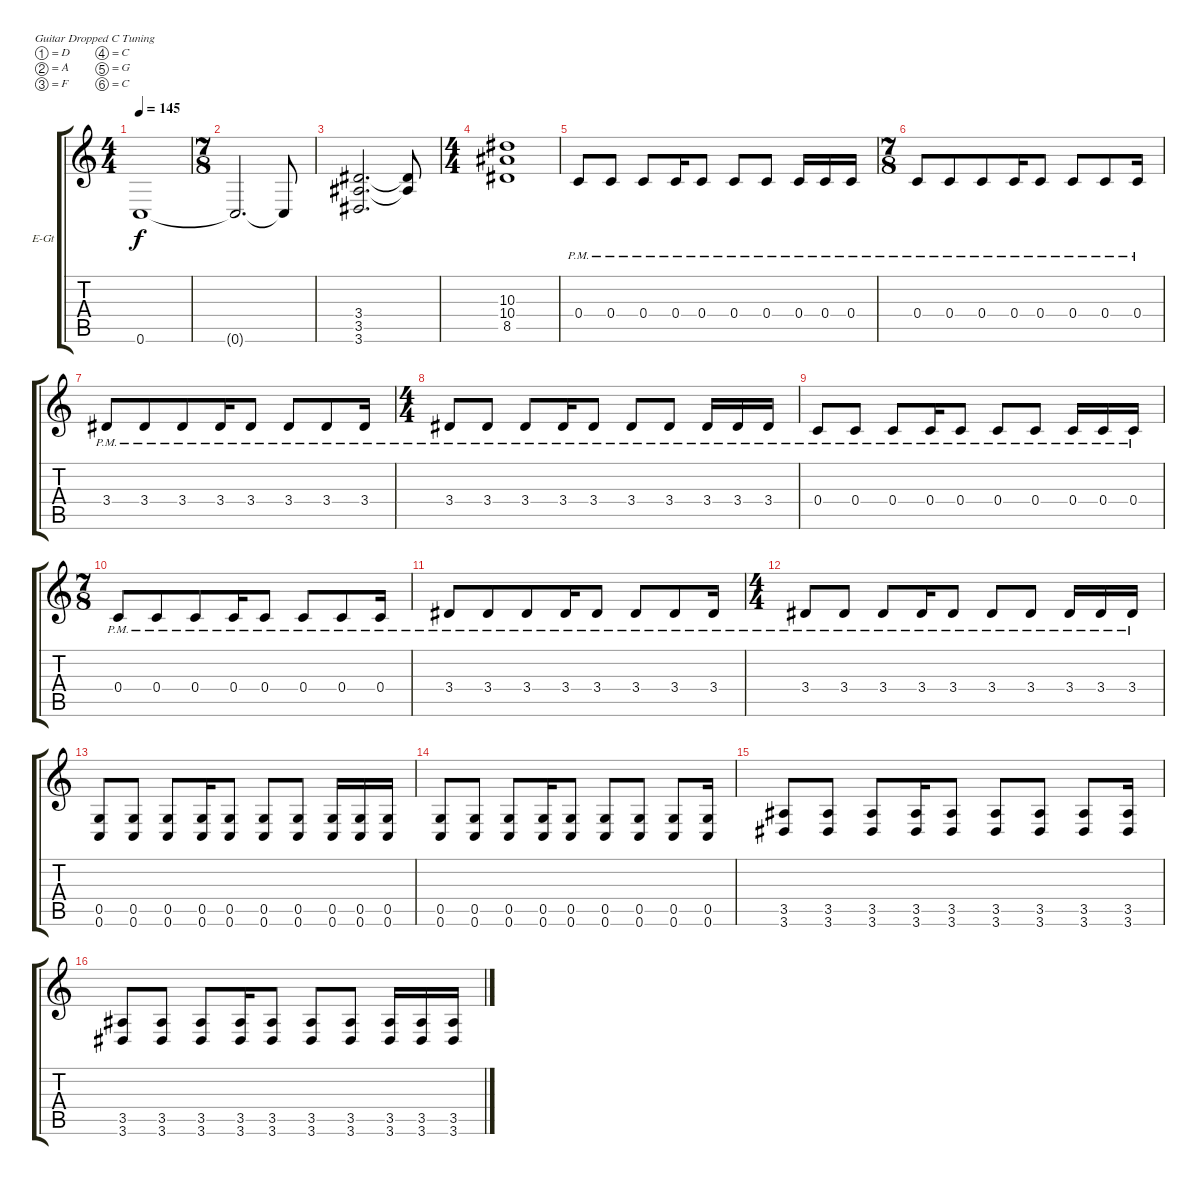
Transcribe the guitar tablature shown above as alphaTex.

\defaultSystemsLayout 4
\bracketExtendMode groupsimilarinstruments
\firstSystemTrackNameOrientation horizontal
\otherSystemsTrackNameOrientation horizontal
\track ("Electric Guitar" "E-Gt") {instrument overdrivenguitar}
\staff {score tabs}
\tuning (D4 A3 F3 C3 G2 C2)
\ts (4 4)
\tempo 145
\clef g2
\ks c
0.6.1{dy f} |
\ts (7 8)
0.6{t}.2{d} 0.6{t}.8 |
(3.4 3.5 3.6).2{d} (3.4{t} 3.5{t}).8 |
\ts (4 4)
(10.3 10.4 8.5).1 |
0.4{pm}.8 0.4{pm}.8 0.4{pm}.8 0.4{pm}.16 0.4{pm}.8 0.4{pm}.8 0.4{pm}.8 0.4{pm}.16 0.4{pm}.16 0.4{pm}.16 |
\ts (7 8)
0.4{pm}.8 0.4{pm}.8 0.4{pm}.8 0.4{pm}.16 0.4{pm}.8 0.4{pm}.8 0.4{pm}.8 0.4{pm}.16 |
3.4{pm}.8 3.4{pm}.8 3.4{pm}.8 3.4{pm}.16 3.4{pm}.8 3.4{pm}.8 3.4{pm}.8 3.4{pm}.16 |
\ts (4 4)
3.4{pm}.8 3.4{pm}.8 3.4{pm}.8 3.4{pm}.16 3.4{pm}.8 3.4{pm}.8 3.4{pm}.8 3.4{pm}.16 3.4{pm}.16 3.4{pm}.16 |
0.4{pm}.8 0.4{pm}.8 0.4{pm}.8 0.4{pm}.16 0.4{pm}.8 0.4{pm}.8 0.4{pm}.8 0.4{pm}.16 0.4{pm}.16 0.4{pm}.16 |
\ts (7 8)
0.4{pm}.8 0.4{pm}.8 0.4{pm}.8 0.4{pm}.16 0.4{pm}.8 0.4{pm}.8 0.4{pm}.8 0.4{pm}.16 |
3.4{pm}.8 3.4{pm}.8 3.4{pm}.8 3.4{pm}.16 3.4{pm}.8 3.4{pm}.8 3.4{pm}.8 3.4{pm}.16 |
\ts (4 4)
3.4{pm}.8 3.4{pm}.8 3.4{pm}.8 3.4{pm}.16 3.4{pm}.8 3.4{pm}.8 3.4{pm}.8 3.4{pm}.16 3.4{pm}.16 3.4{pm}.16 |
(0.5 0.6).8 (0.5 0.6).8 (0.5 0.6).8 (0.5 0.6).16 (0.5 0.6).8 (0.5 0.6).8 (0.5 0.6).8 (0.5 0.6).16 (0.5 0.6).16 (0.5 0.6).16 |
(0.5 0.6).8 (0.5 0.6).8 (0.5 0.6).8 (0.5 0.6).16 (0.5 0.6).8 (0.5 0.6).8 (0.5 0.6).8 (0.5 0.6).8 (0.5 0.6).16 |
(3.5 3.6).8 (3.5 3.6).8 (3.5 3.6).8 (3.5 3.6).16 (3.5 3.6).8 (3.5 3.6).8 (3.5 3.6).8 (3.5 3.6).8 (3.5 3.6).16 |
(3.5 3.6).8 (3.5 3.6).8 (3.5 3.6).8 (3.5 3.6).16 (3.5 3.6).8 (3.5 3.6).8 (3.5 3.6).8 (3.5 3.6).16 (3.5 3.6).16 (3.5 3.6).16
